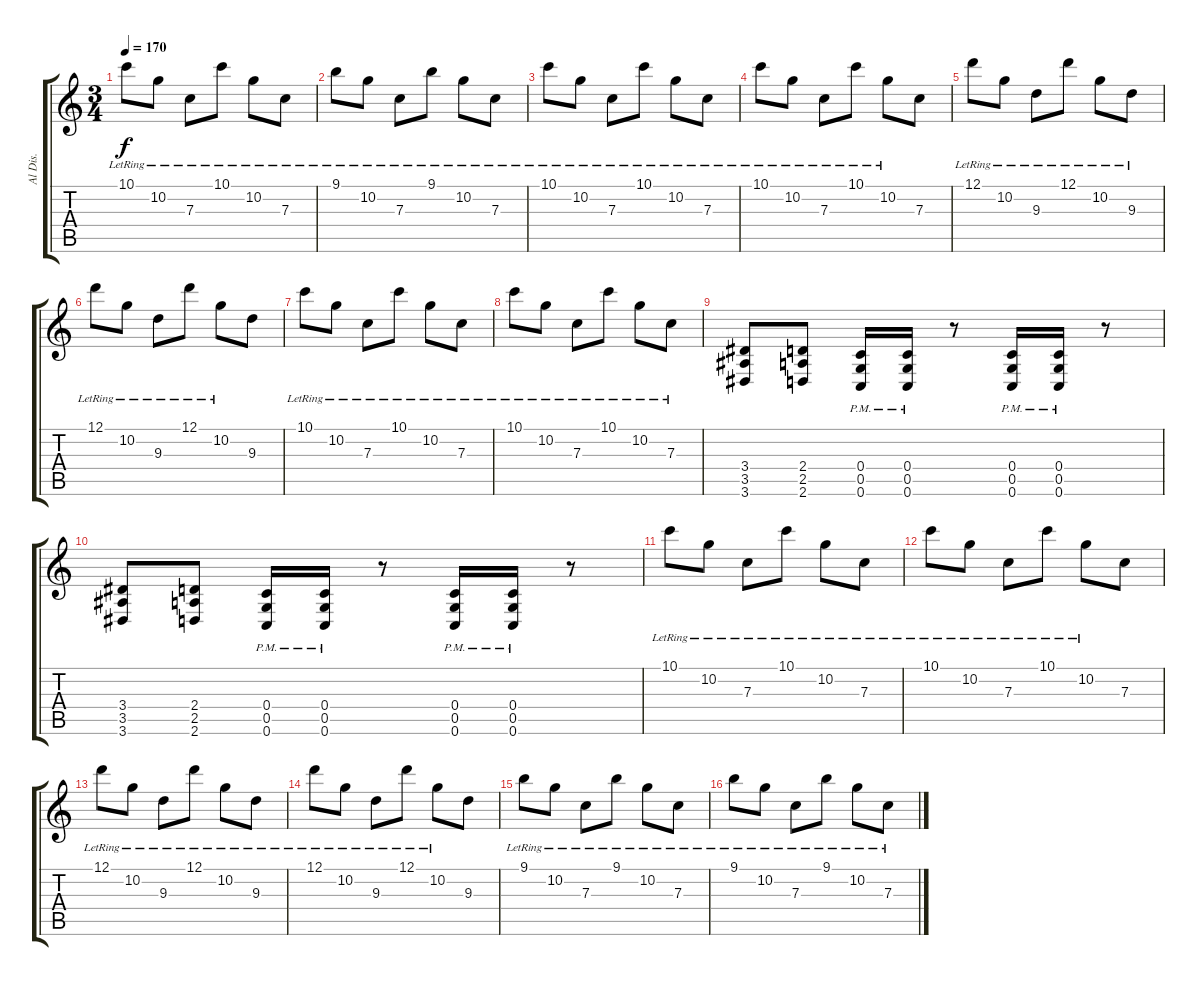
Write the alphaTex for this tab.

\track ("Al Dis." "Al Dis.") {instrument distortionguitar}
\staff {score tabs}
\tuning (D4 A3 F3 C3 G2 C2) {hide}
\ts (3 4)
\tempo 170
\clef g2
\ks c
10.1{lr}.8{dy f} 10.2{lr}.8 7.3{lr}.8 10.1{lr}.8 10.2{lr}.8 7.3{lr}.8 |
9.1{lr}.8 10.2{lr}.8 7.3{lr}.8 9.1{lr}.8 10.2{lr}.8 7.3{lr}.8 |
10.1{lr}.8 10.2{lr}.8 7.3{lr}.8 10.1{lr}.8 10.2{lr}.8 7.3{lr}.8 |
10.1{lr}.8 10.2{lr}.8 7.3{lr}.8 10.1{lr}.8 10.2{lr}.8 7.3.8 |
12.1{lr}.8 10.2{lr}.8 9.3{lr}.8 12.1{lr}.8 10.2{lr}.8 9.3{lr}.8 |
12.1{lr}.8 10.2{lr}.8 9.3{lr}.8 12.1{lr}.8 10.2{lr}.8 9.3.8 |
10.1{lr}.8 10.2{lr}.8 7.3{lr}.8 10.1{lr}.8 10.2{lr}.8 7.3{lr}.8 |
10.1{lr}.8 10.2{lr}.8 7.3{lr}.8 10.1{lr}.8 10.2{lr}.8 7.3{lr}.8 |
(3.4 3.5 3.6).8 (2.4 2.5 2.6).8 (0.4{pm} 0.5{pm} 0.6{pm}).16 (0.4{pm} 0.5{pm} 0.6{pm}).16 r.8 (0.4{pm} 0.5{pm} 0.6{pm}).16 (0.4{pm} 0.5{pm} 0.6{pm}).16 r.8 |
(3.4 3.5 3.6).8 (2.4 2.5 2.6).8 (0.4{pm} 0.5{pm} 0.6{pm}).16 (0.4{pm} 0.5{pm} 0.6{pm}).16 r.8 (0.4{pm} 0.5{pm} 0.6{pm}).16 (0.4{pm} 0.5{pm} 0.6{pm}).16 r.8 |
10.1{lr}.8 10.2{lr}.8 7.3{lr}.8 10.1{lr}.8 10.2{lr}.8 7.3{lr}.8 |
10.1{lr}.8 10.2{lr}.8 7.3{lr}.8 10.1{lr}.8 10.2{lr}.8 7.3.8 |
12.1{lr}.8 10.2{lr}.8 9.3{lr}.8 12.1{lr}.8 10.2{lr}.8 9.3{lr}.8 |
12.1{lr}.8 10.2{lr}.8 9.3{lr}.8 12.1{lr}.8 10.2{lr}.8 9.3.8 |
9.1{lr}.8 10.2{lr}.8 7.3{lr}.8 9.1{lr}.8 10.2{lr}.8 7.3{lr}.8 |
9.1{lr}.8 10.2{lr}.8 7.3{lr}.8 9.1{lr}.8 10.2{lr}.8 7.3{lr}.8
